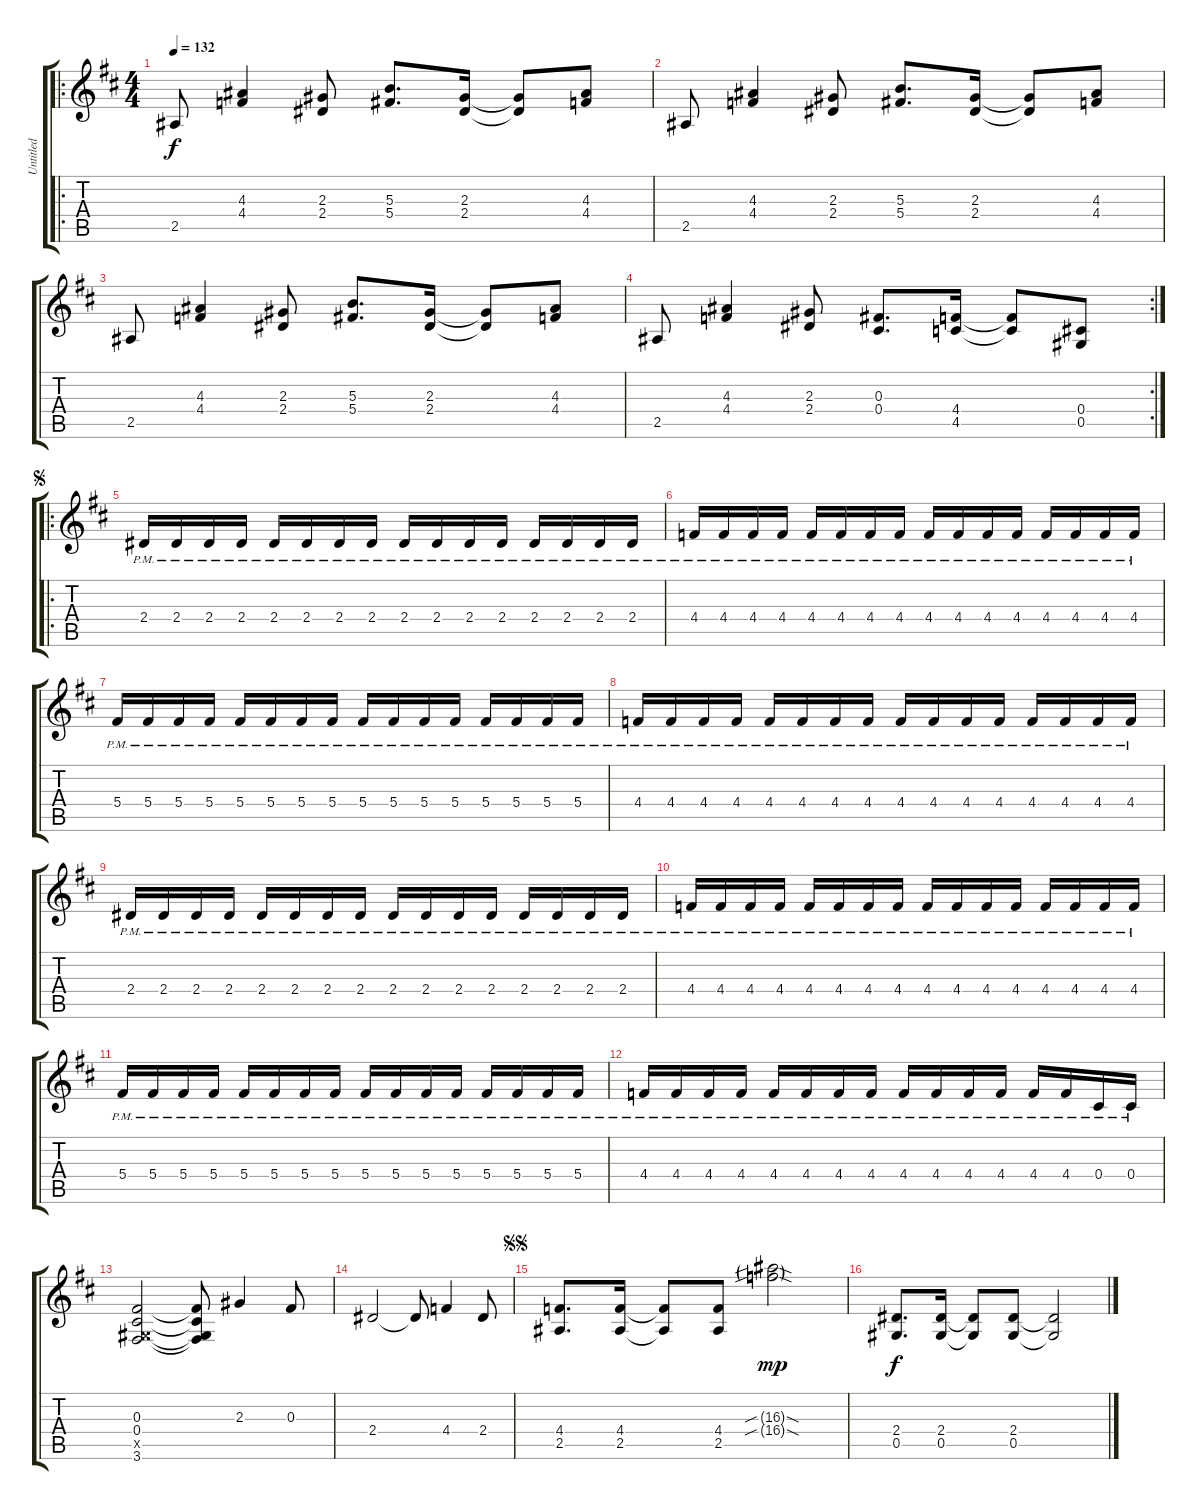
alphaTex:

\track ("Untitled" "Untitled") {instrument distortionguitar}
\staff {score tabs}
\tuning (Eb4 Bb3 Gb3 Db3 Ab2 Eb2) {hide}
\ro
\ts (4 4)
\tempo 132
\clef g2
\ks d
2.5.8{dy f instrument distortionguitar} (4.3 4.4).4 (2.3 2.4).8 (5.3 5.4).8{d} (2.3 2.4).16 (2.3{t} 2.4{t}).8 (4.3 4.4).8 |
2.5.8 (4.3 4.4).4 (2.3 2.4).8 (5.3 5.4).8{d} (2.3 2.4).16 (2.3{t} 2.4{t}).8 (4.3 4.4).8 |
2.5.8 (4.3 4.4).4 (2.3 2.4).8 (5.3 5.4).8{d} (2.3 2.4).16 (2.3{t} 2.4{t}).8 (4.3 4.4).8 |
\rc 2
2.5.8 (4.3 4.4).4 (2.3 2.4).8 (0.3 0.4).8{d} (4.4 4.5).16 (4.4{t} 4.5{t}).8 (0.4 0.5).8 |
\ro
\jump segno
2.4{pm}.16 2.4{pm}.16 2.4{pm}.16 2.4{pm}.16 2.4{pm}.16 2.4{pm}.16 2.4{pm}.16 2.4{pm}.16 2.4{pm}.16 2.4{pm}.16 2.4{pm}.16 2.4{pm}.16 2.4{pm}.16 2.4{pm}.16 2.4{pm}.16 2.4{pm}.16 |
4.4{pm}.16 4.4{pm}.16 4.4{pm}.16 4.4{pm}.16 4.4{pm}.16 4.4{pm}.16 4.4{pm}.16 4.4{pm}.16 4.4{pm}.16 4.4{pm}.16 4.4{pm}.16 4.4{pm}.16 4.4{pm}.16 4.4{pm}.16 4.4{pm}.16 4.4{pm}.16 |
5.4{pm}.16 5.4{pm}.16 5.4{pm}.16 5.4{pm}.16 5.4{pm}.16 5.4{pm}.16 5.4{pm}.16 5.4{pm}.16 5.4{pm}.16 5.4{pm}.16 5.4{pm}.16 5.4{pm}.16 5.4{pm}.16 5.4{pm}.16 5.4{pm}.16 5.4{pm}.16 |
4.4{pm}.16 4.4{pm}.16 4.4{pm}.16 4.4{pm}.16 4.4{pm}.16 4.4{pm}.16 4.4{pm}.16 4.4{pm}.16 4.4{pm}.16 4.4{pm}.16 4.4{pm}.16 4.4{pm}.16 4.4{pm}.16 4.4{pm}.16 4.4{pm}.16 4.4{pm}.16 |
2.4{pm}.16 2.4{pm}.16 2.4{pm}.16 2.4{pm}.16 2.4{pm}.16 2.4{pm}.16 2.4{pm}.16 2.4{pm}.16 2.4{pm}.16 2.4{pm}.16 2.4{pm}.16 2.4{pm}.16 2.4{pm}.16 2.4{pm}.16 2.4{pm}.16 2.4{pm}.16 |
4.4{pm}.16 4.4{pm}.16 4.4{pm}.16 4.4{pm}.16 4.4{pm}.16 4.4{pm}.16 4.4{pm}.16 4.4{pm}.16 4.4{pm}.16 4.4{pm}.16 4.4{pm}.16 4.4{pm}.16 4.4{pm}.16 4.4{pm}.16 4.4{pm}.16 4.4{pm}.16 |
5.4{pm}.16 5.4{pm}.16 5.4{pm}.16 5.4{pm}.16 5.4{pm}.16 5.4{pm}.16 5.4{pm}.16 5.4{pm}.16 5.4{pm}.16 5.4{pm}.16 5.4{pm}.16 5.4{pm}.16 5.4{pm}.16 5.4{pm}.16 5.4{pm}.16 5.4{pm}.16 |
4.4{pm}.16 4.4{pm}.16 4.4{pm}.16 4.4{pm}.16 4.4{pm}.16 4.4{pm}.16 4.4{pm}.16 4.4{pm}.16 4.4{pm}.16 4.4{pm}.16 4.4{pm}.16 4.4{pm}.16 4.4{pm}.16 4.4{pm}.16 0.4{pm}.16 0.4{pm}.16 |
(0.3 0.4 0.5{x} 3.6).2 (0.3{t} 0.4{t} 0.5{t} 3.6{t}).8 2.3.4 0.3.8 |
2.4.2 2.4{t}.8 4.4.4 2.4.8 |
\jump segnosegno
(4.4 2.5).8{d} (4.4 2.5).16 (4.4{t} 2.5{t}).8 (4.4 2.5).8 (16.3{sib sod g} 16.4{sib sod g}).2{dy mp} |
(2.4 0.5).8{d dy f} (2.4 0.5).16 (2.4{t} 0.5{t}).8 (2.4 0.5).8 (2.4{t} 0.5{t}).2
